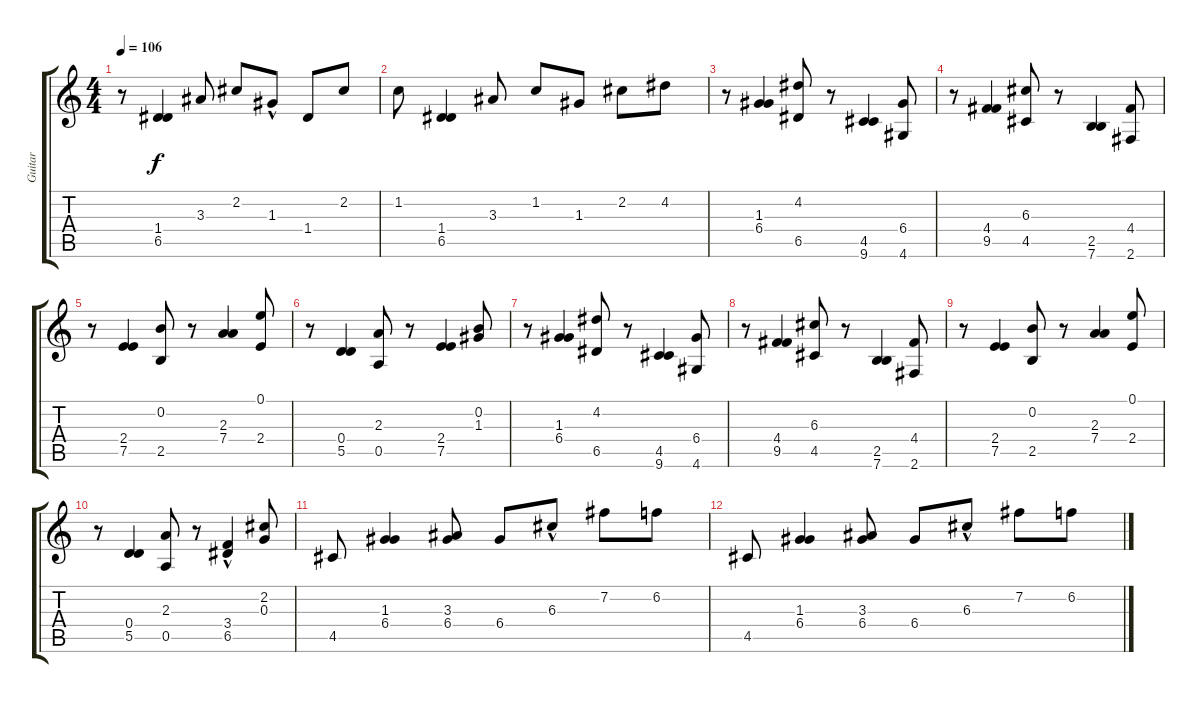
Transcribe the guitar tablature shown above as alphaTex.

\track ("Guitar" "Guitar") {instrument acousticguitarnylon}
\staff {score tabs}
\tuning (E4 B3 G3 D3 A2 E2) {hide}
\ts (4 4)
\tempo 106
\clef g2
\ks c
r.8{dy f} (1.4 6.5).4 3.3.8 2.2.8 1.3{hac}.8 1.4.8 2.2.8 |
1.2.8 (1.4 6.5).4 3.3.8 1.2.8 1.3.8 2.2.8 4.2.8 |
r.8 (1.3 6.4).4 (4.2 6.5).8 r.8 (4.5 9.6).4 (6.4 4.6).8 |
r.8 (4.4 9.5).4 (6.3 4.5).8 r.8 (2.5 7.6).4 (4.4 2.6).8 |
r.8 (2.4 7.5).4 (0.2 2.5).8 r.8 (2.3 7.4).4 (0.1 2.4).8 |
r.8 (0.4 5.5).4 (2.3 0.5).8 r.8 (2.4 7.5).4 (0.2 1.3).8 |
r.8 (1.3 6.4).4 (4.2 6.5).8 r.8 (4.5 9.6).4 (6.4 4.6).8 |
r.8 (4.4 9.5).4 (6.3 4.5).8 r.8 (2.5 7.6).4 (4.4 2.6).8 |
r.8 (2.4 7.5).4 (0.2 2.5).8 r.8 (2.3 7.4).4 (0.1 2.4).8 |
r.8 (0.4 5.5).4 (2.3 0.5).8 r.8 (3.4 6.5{hac}).4 (2.2 0.3).8 |
4.5.8 (1.3 6.4).4 (3.3 6.4).8 6.4.8 6.3{hac}.8 7.2.8 6.2.8 |
4.5.8 (1.3 6.4).4 (3.3 6.4).8 6.4.8 6.3{hac}.8 7.2.8 6.2.8
